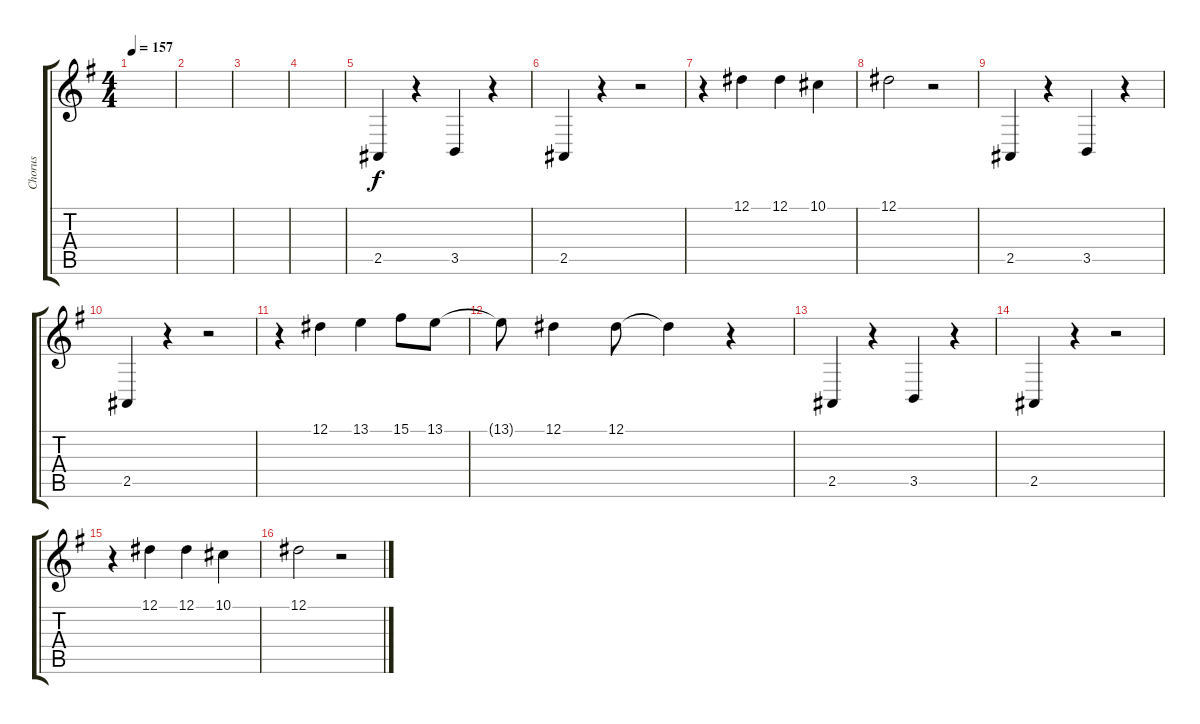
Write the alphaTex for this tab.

\track ("Chorus" "Chorus") {instrument lead1square}
\staff {score tabs}
\tuning (Eb4 Bb3 Gb3 Db3 Ab2 Eb2) {hide}
\ts (4 4)
\tempo 157
\clef g2
\ks eminor
|
|
|
|
2.5.4 r.4 3.5.4 r.4 |
2.5.4 r.4 r.2 |
r.4 12.1.4 12.1.4 10.1.4 |
12.1.2 r.2 |
2.5.4 r.4 3.5.4 r.4 |
2.5.4 r.4 r.2 |
r.4 12.1.4 13.1.4 15.1.8 13.1.8 |
13.1{t}.8 12.1.4 12.1.8 12.1{t}.4 r.4 |
2.5.4 r.4 3.5.4 r.4 |
2.5.4 r.4 r.2 |
r.4 12.1.4 12.1.4 10.1.4 |
12.1.2 r.2
